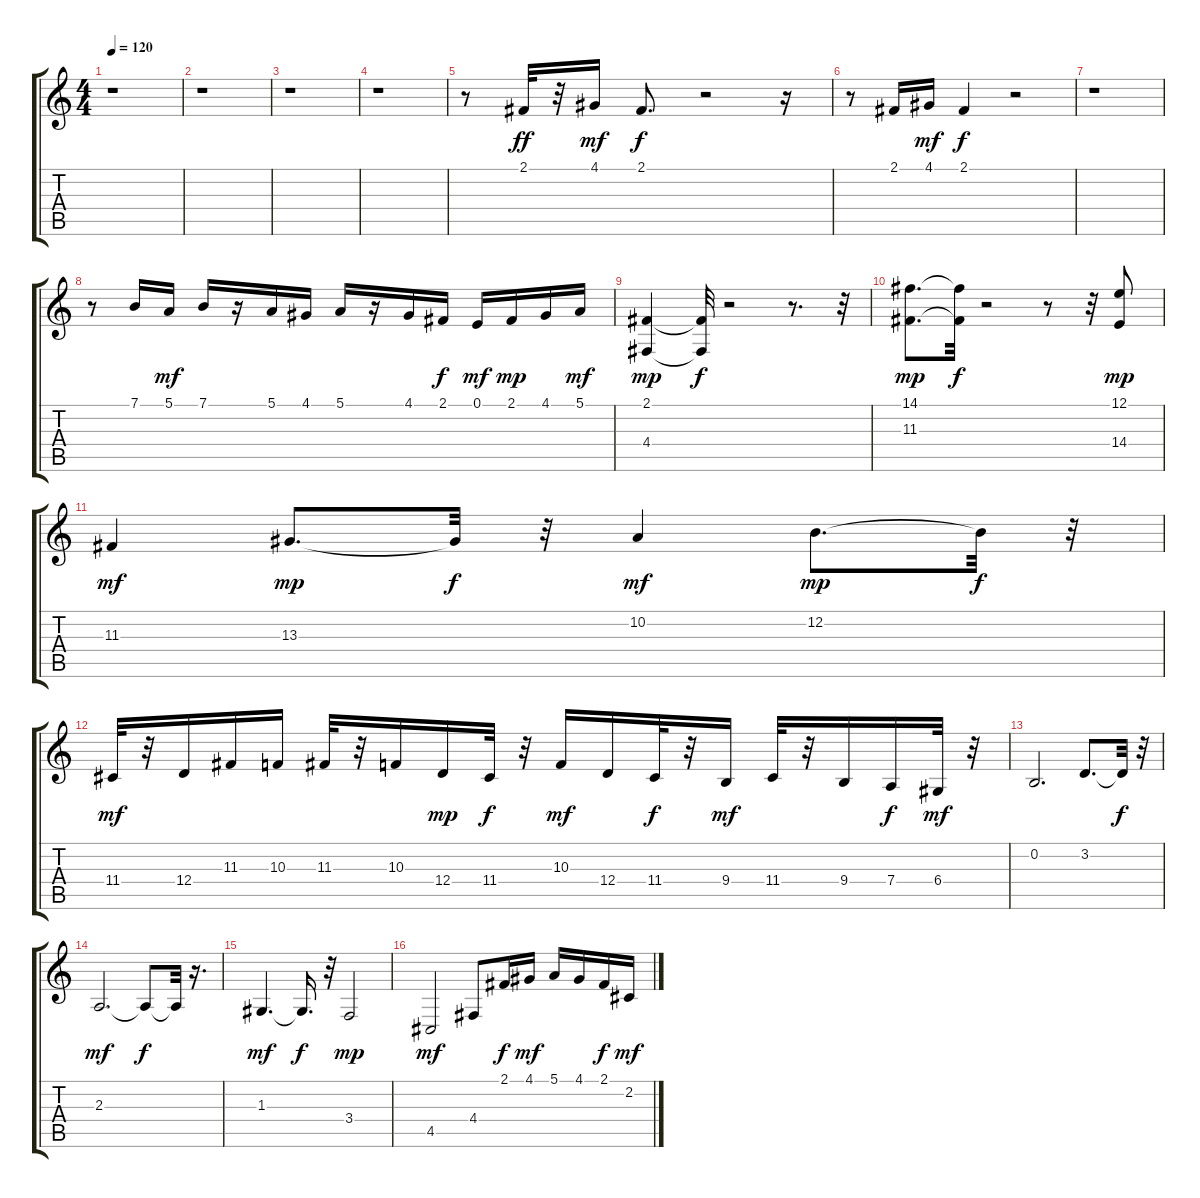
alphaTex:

\track "" {instrument stringensemble2}
\staff {score tabs}
\tuning (E4 B3 G3 D3 A2 E2) {hide}
\ts (4 4)
\tempo 120
\clef g2
\ks c
r.1{dy mf} |
r.1 |
r.1 |
r.1 |
r.8 2.1.32{dy ff} r.32 4.1.16{dy mf} 2.1.8{d dy f} r.2 r.16 |
r.8 2.1.16 4.1.16{dy mf} 2.1.4{dy f} r.2 |
r.1 |
r.8 7.1.16 5.1.16{dy mf} 7.1.16 r.16 5.1.16 4.1.16 5.1.16 r.16 4.1.16 2.1.16{dy f} 0.1.16{dy mf} 2.1.16{dy mp} 4.1.16 5.1.16{dy mf} |
(2.1 4.4).4{dy mp} (2.1{t} 4.4{t}).32{dy f} r.2 r.8{d} r.32 |
(14.1 11.3).8{d dy mp} (14.1{t} 11.3{t}).32{dy f} r.2 r.8 r.32 (12.1 14.4).8{dy mp} |
11.3.4{dy mf} 13.3.8{d dy mp} 13.3{t}.32{dy f} r.32 10.2.4{dy mf} 12.2.8{d dy mp} 12.2{t}.32{dy f} r.32 |
11.4.32{dy mf} r.32 12.4.16 11.3.16 10.3.16 11.3.32 r.32 10.3.16 12.4.16{dy mp} 11.4.32{dy f} r.32 10.3.16{dy mf} 12.4.16 11.4.32{dy f} r.32 9.4.16{dy mf} 11.4.32 r.32 9.4.16 7.4.16{dy f} 6.4.32{dy mf} r.32 |
0.2.2{d} 3.2.8{d} 3.2{t}.32{dy f} r.32 |
2.3.2{d dy mf} 2.3{t}.8{dy f} 2.3{t}.32 r.16{d} |
1.3.4{d dy mf} 1.3{t}.16{d dy f} r.32 3.4.2{dy mp} |
4.5.2{dy mf} 4.4.8 2.1.16{dy f} 4.1.16{dy mf} 5.1.16 4.1.16 2.1.16{dy f} 2.2.16{dy mf}
